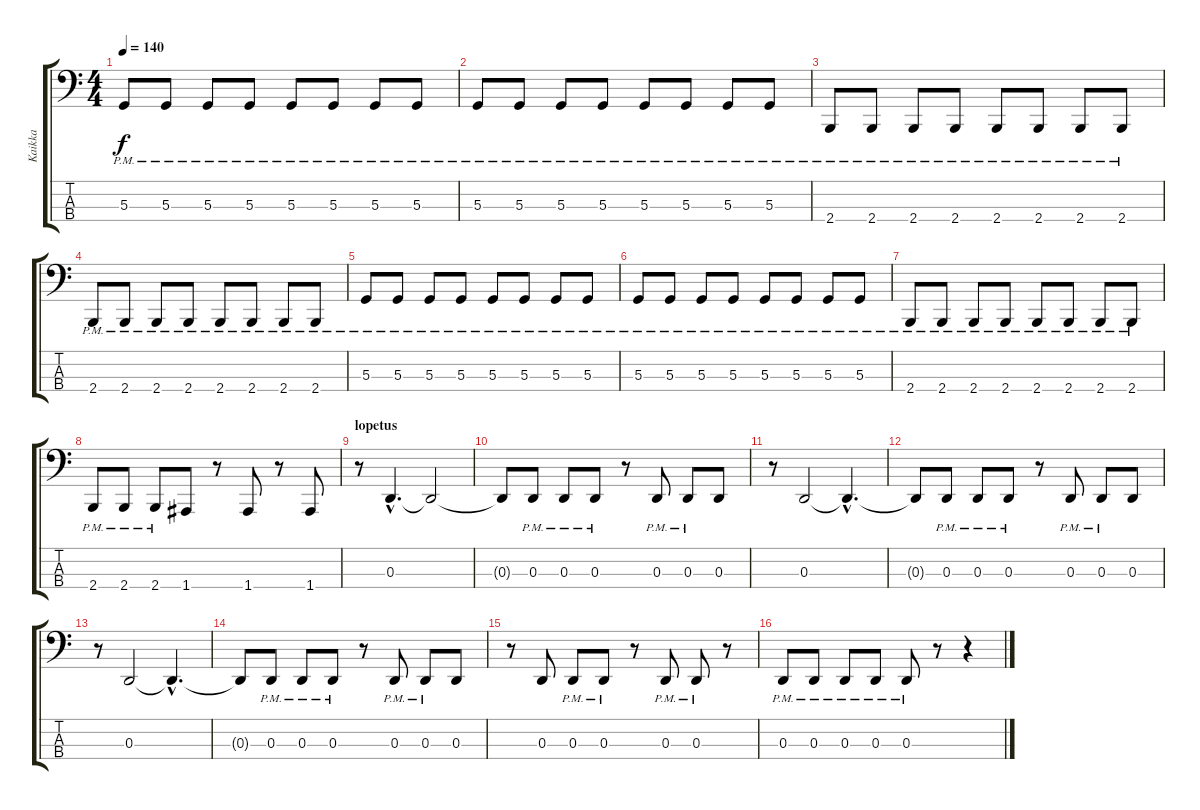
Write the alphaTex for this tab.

\track ("Kaikka" "Kaikka") {instrument electricbasspick}
\staff {score tabs}
\tuning (D2 A1 D1 A0) {hide}
\ts (4 4)
\tempo 140
\clef f4
\ks c
5.3{pm}.8{dy f} 5.3{pm}.8 5.3{pm}.8 5.3{pm}.8 5.3{pm}.8 5.3{pm}.8 5.3{pm}.8 5.3{pm}.8 |
5.3{pm}.8 5.3{pm}.8 5.3{pm}.8 5.3{pm}.8 5.3{pm}.8 5.3{pm}.8 5.3{pm}.8 5.3{pm}.8 |
2.4{pm}.8 2.4{pm}.8 2.4{pm}.8 2.4{pm}.8 2.4{pm}.8 2.4{pm}.8 2.4{pm}.8 2.4{pm}.8 |
2.4{pm}.8 2.4{pm}.8 2.4{pm}.8 2.4{pm}.8 2.4{pm}.8 2.4{pm}.8 2.4{pm}.8 2.4{pm}.8 |
5.3{pm}.8 5.3{pm}.8 5.3{pm}.8 5.3{pm}.8 5.3{pm}.8 5.3{pm}.8 5.3{pm}.8 5.3{pm}.8 |
5.3{pm}.8 5.3{pm}.8 5.3{pm}.8 5.3{pm}.8 5.3{pm}.8 5.3{pm}.8 5.3{pm}.8 5.3{pm}.8 |
2.4{pm}.8 2.4{pm}.8 2.4{pm}.8 2.4{pm}.8 2.4{pm}.8 2.4{pm}.8 2.4{pm}.8 2.4{pm}.8 |
2.4{pm}.8 2.4{pm}.8 2.4{pm}.8 1.4.8 r.8 1.4.8 r.8 1.4.8 |
\section ("" "lopetus")
r.8 0.3{hac}.4{d} 0.3{t}.2 |
0.3{t}.8 0.3{pm}.8 0.3{pm}.8 0.3{pm}.8 r.8 0.3{pm}.8 0.3{pm}.8 0.3.8 |
r.8 0.3.2 0.3{hac t}.4{d} |
0.3{t}.8 0.3{pm}.8 0.3{pm}.8 0.3{pm}.8 r.8 0.3{pm}.8 0.3{pm}.8 0.3.8 |
r.8 0.3.2 0.3{hac t}.4{d} |
0.3{t}.8 0.3{pm}.8 0.3{pm}.8 0.3{pm}.8 r.8 0.3{pm}.8 0.3{pm}.8 0.3.8 |
r.8 0.3.8 0.3{pm}.8 0.3{pm}.8 r.8 0.3{pm}.8 0.3{pm}.8 r.8 |
0.3{pm}.8 0.3{pm}.8 0.3{pm}.8 0.3{pm}.8 0.3{pm}.8 r.8 r.4
